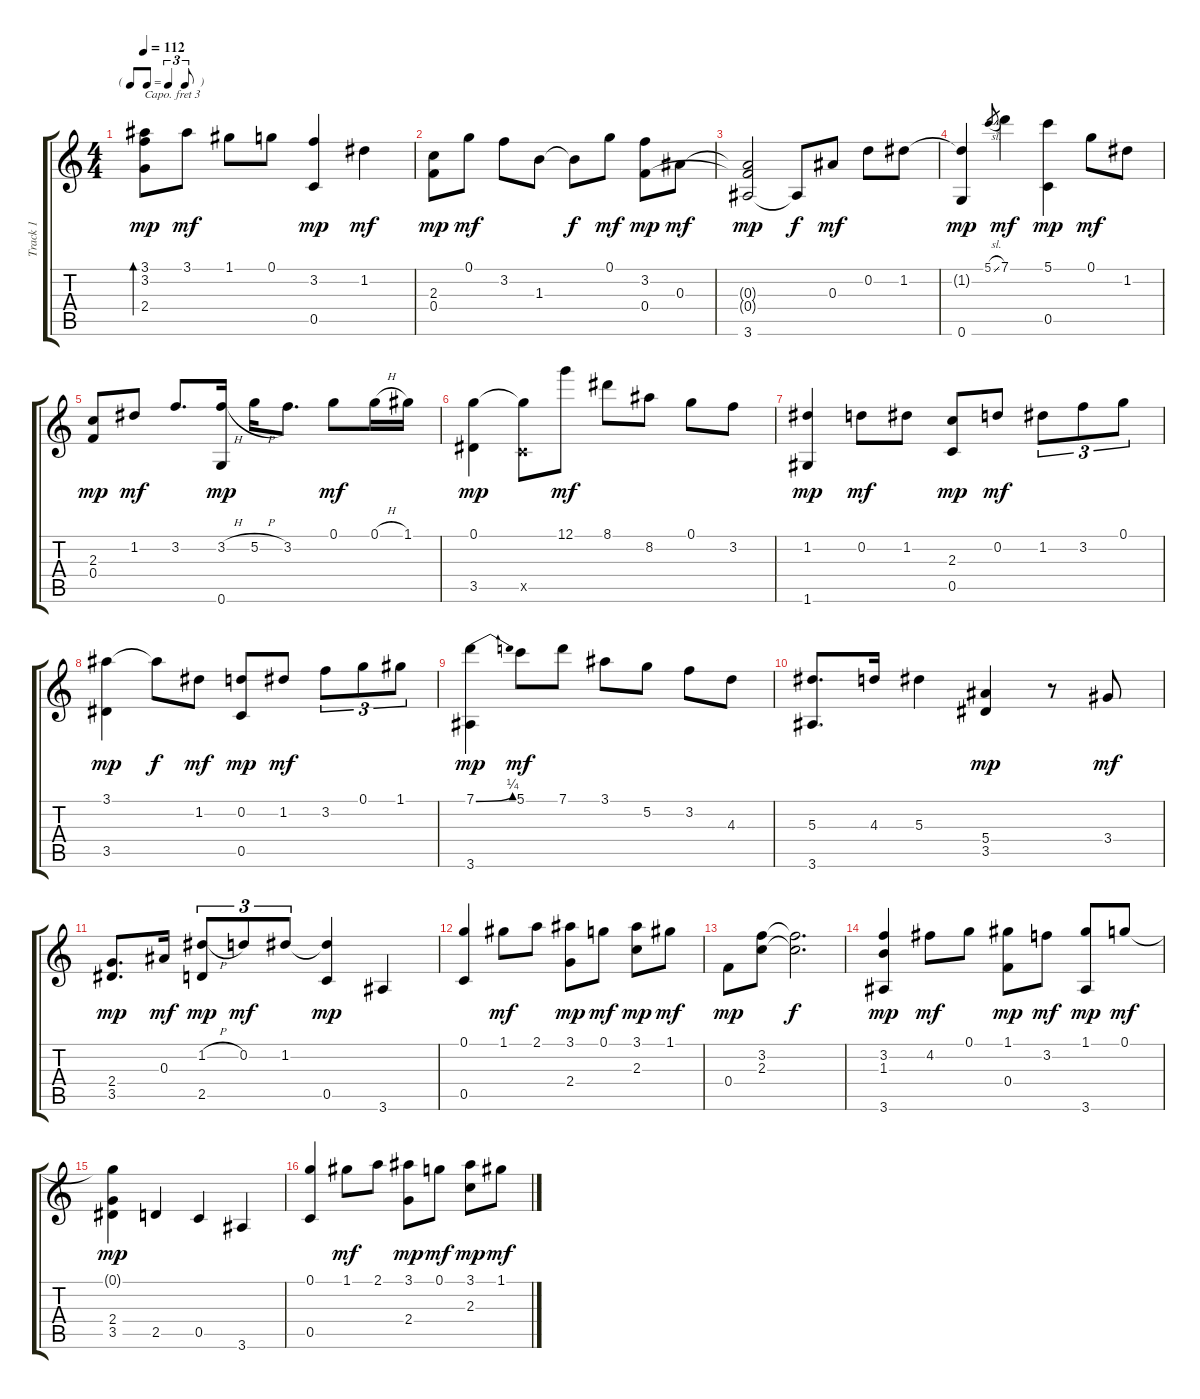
\track ("Track 1" "Track 1") {instrument acousticguitarsteel}
\staff {score tabs}
\capo 3
\tuning (E4 B3 G3 D3 A2 E2) {hide}
\ts (4 4)
\tf triplet8th
\tempo 112
\clef g2
\ks c
(3.1 3.2 2.4).8{bd 60 dy mp} 3.1.8{dy mf} 1.1.8 0.1.8 (3.2 0.5).4{dy mp} 1.2.4{dy mf} |
(2.3 0.4).8{dy mp} 0.1.8{dy mf} 3.2.8 1.3.8 1.3{t}.8{dy f} 0.1.8{dy mf} (3.2 0.4).8{dy mp} 0.3.8{dy mf} |
(0.3{t} 0.4{t} 3.6).2{dy mp} 3.6{t}.8{dy f} 0.3.8{dy mf} 0.2.8 1.2.8 |
(1.2{t} 0.6).4{dy mp} 5.1{sl}.8{gr} 7.1.4{dy mf} (5.1 0.5).4{dy mp} 0.1.8{dy mf} 1.2.8 |
(2.3 0.4).8{dy mp} 1.2.8{dy mf} 3.2.8{d} (3.2{h} 0.6).16{dy mp} 5.2{h}.16 3.2.8{d} 0.1.8{dy mf} 0.1{h}.16 1.1.16 |
(0.1 3.5).4{dy mp} (0.1{t} 0.5{x}).8 12.1.8{dy mf} 8.1.8 8.2.8 0.1.8 3.2.8 |
(1.2 1.6).4{dy mp} 0.2.8{dy mf} 1.2.8 (2.3 0.5).8{dy mp} 0.2.8{dy mf} 1.2.8{tu (3 2)} 3.2.8{tu (3 2)} 0.1.8{tu (3 2)} |
(3.1 3.5).4{dy mp} 3.1{t}.8{dy f} 1.2.8{dy mf} (0.2 0.5).8{dy mp} 1.2.8{dy mf} 3.2.8{tu (3 2)} 0.1.8{tu (3 2)} 1.1.8{tu (3 2)} |
(7.1{be (bend 0 0 60 1)} 3.6).4{dy mp} 5.1.8{dy mf} 7.1.8 3.1.8 5.2.8 3.2.8 4.3.8 |
(5.3 3.6).8{d} 4.3.16 5.3.4 (5.4 3.5).4{dy mp} r.8 3.4.8{dy mf} |
(2.4 3.5).8{d dy mp} 0.3.16{dy mf} (1.2{h} 2.5).8{tu (3 2) dy mp} 0.2.8{tu (3 2) dy mf} 1.2.8{tu (3 2)} (1.2{t} 0.5).4{dy mp} 3.6.4 |
(0.1 0.5).4 1.1.8{dy mf} 2.1.8 (3.1 2.4).8{dy mp} 0.1.8{dy mf} (3.1 2.3).8{dy mp} 1.1.8{dy mf} |
0.4.8{dy mp} (3.2 2.3).8 (3.2{t} 2.3{t}).2{d dy f} |
(3.2 1.3 3.6).4{dy mp} 4.2.8{dy mf} 0.1.8 (1.1 0.4).8{dy mp} 3.2.8{dy mf} (1.1 3.6).8{dy mp} 0.1.8{dy mf} |
(0.1{t} 2.4 3.5).4{dy mp} 2.5.4 0.5.4 3.6.4 |
(0.1 0.5).4 1.1.8{dy mf} 2.1.8 (3.1 2.4).8{dy mp} 0.1.8{dy mf} (3.1 2.3).8{dy mp} 1.1.8{dy mf}
